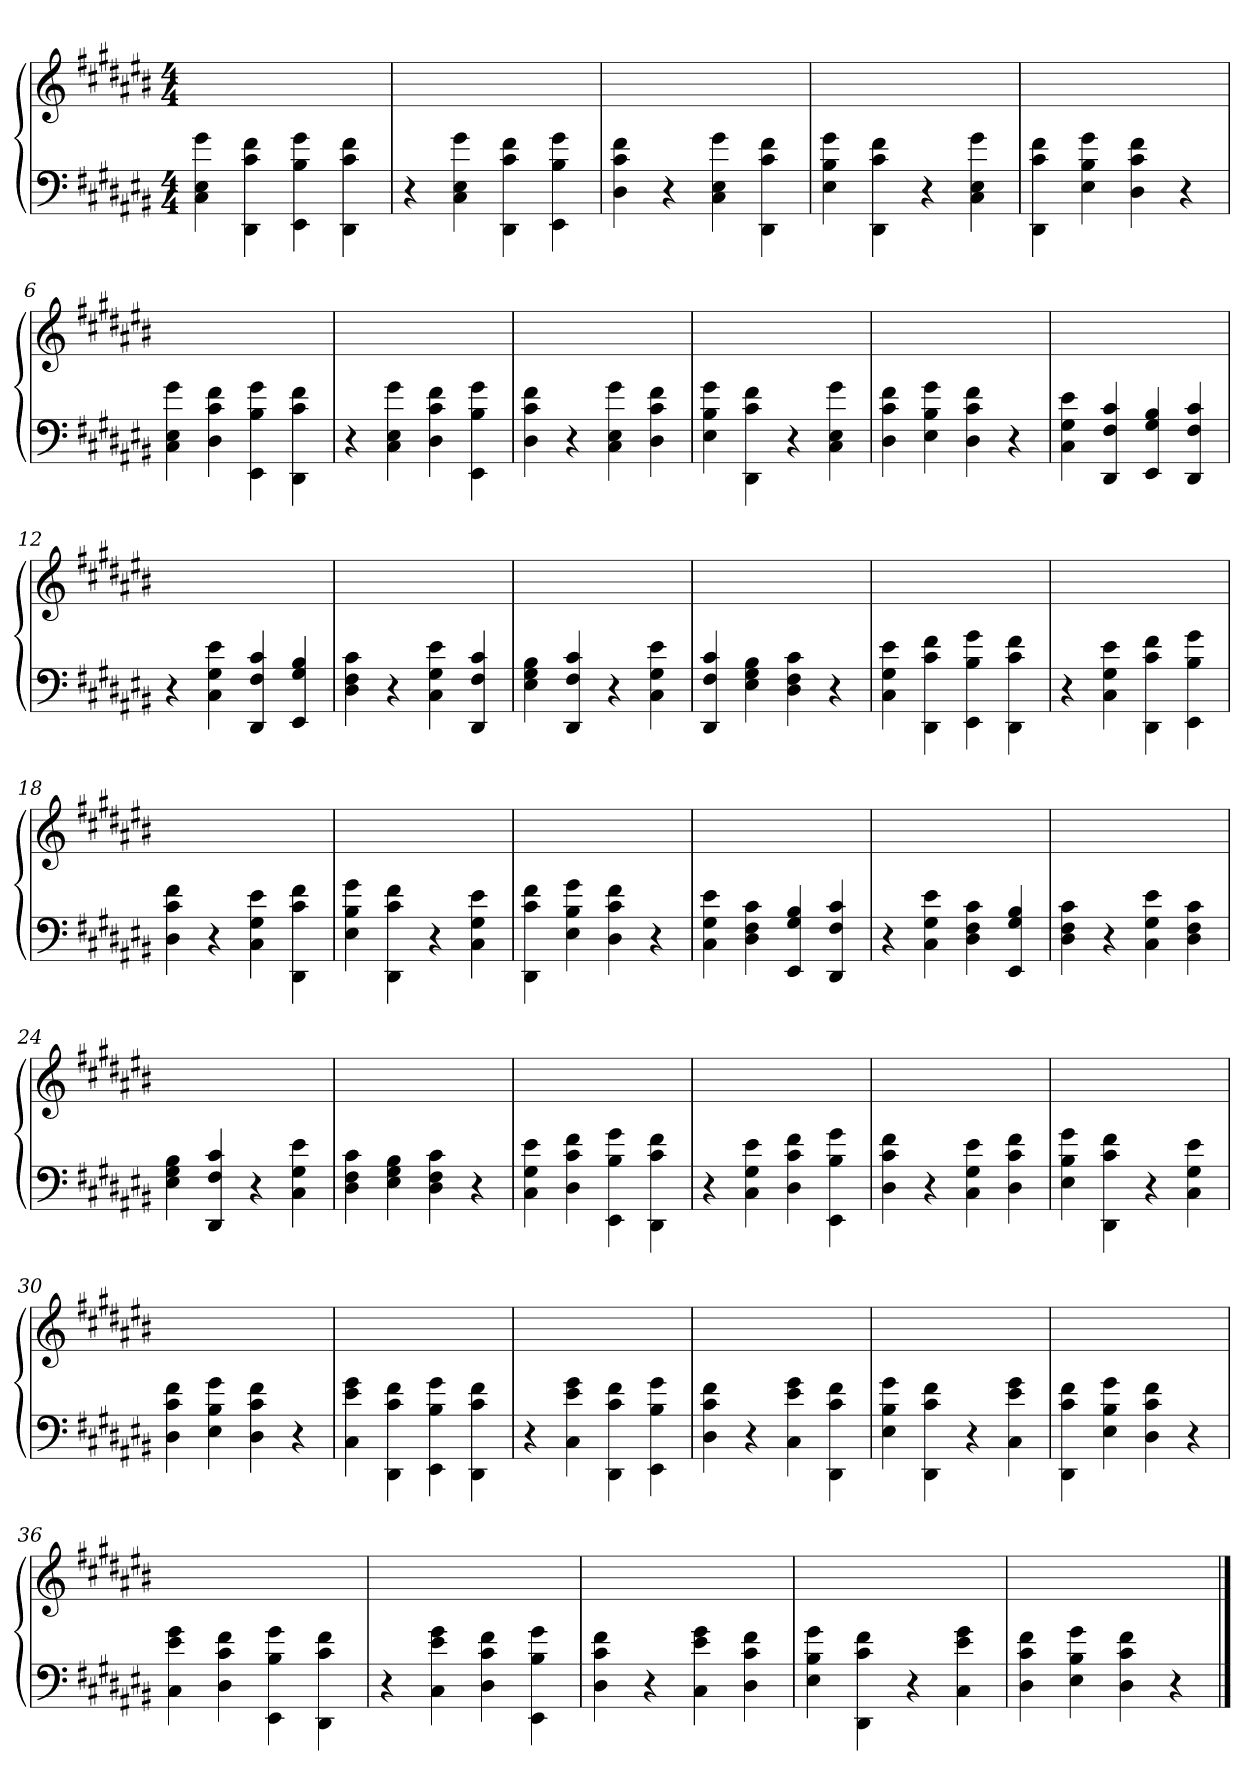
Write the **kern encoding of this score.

**kern	**kern
*part2	*part1
*staff2	*staff1
*clefF4	*clefG2
*k[f#c#g#d#a#e#b#]	*k[f#c#g#d#a#e#b#]
*C#:	*C#:
*M4/4	*M4/4
*MM60	*MM60
=1	=1
4C# 4E# 4g#	1ryy
4DD# 4c# 4f#	.
4EE# 4B# 4g#	.
4DD# 4c# 4f#	.
=2	=2
4r	1ryy
4C# 4E# 4g#	.
4DD# 4c# 4f#	.
4EE# 4B# 4g#	.
=3	=3
4D# 4c# 4f#	1ryy
4r	.
4C# 4E# 4g#	.
4DD# 4c# 4f#	.
=4	=4
4E# 4B# 4g#	1ryy
4DD# 4c# 4f#	.
4r	.
4C# 4E# 4g#	.
=5	=5
4DD# 4c# 4f#	1ryy
4E# 4B# 4g#	.
4D# 4c# 4f#	.
4r	.
=6	=6
4C# 4E# 4g#	1ryy
4D# 4c# 4f#	.
4EE# 4B# 4g#	.
4DD# 4c# 4f#	.
=7	=7
4r	1ryy
4C# 4E# 4g#	.
4D# 4c# 4f#	.
4EE# 4B# 4g#	.
=8	=8
4D# 4c# 4f#	1ryy
4r	.
4C# 4E# 4g#	.
4D# 4c# 4f#	.
=9	=9
4E# 4B# 4g#	1ryy
4DD# 4c# 4f#	.
4r	.
4C# 4E# 4g#	.
=10	=10
4D# 4c# 4f#	1ryy
4E# 4B# 4g#	.
4D# 4c# 4f#	.
4r	.
=11	=11
4C# 4G# 4e#	1ryy
4DD# 4F# 4c#	.
4EE# 4G# 4B#	.
4DD# 4F# 4c#	.
=12	=12
4r	1ryy
4C# 4G# 4e#	.
4DD# 4F# 4c#	.
4EE# 4G# 4B#	.
=13	=13
4D# 4F# 4c#	1ryy
4r	.
4C# 4G# 4e#	.
4DD# 4F# 4c#	.
=14	=14
4E# 4G# 4B#	1ryy
4DD# 4F# 4c#	.
4r	.
4C# 4G# 4e#	.
=15	=15
4DD# 4F# 4c#	1ryy
4E# 4G# 4B#	.
4D# 4F# 4c#	.
4r	.
=16	=16
4C# 4G# 4e#	1ryy
4DD# 4c# 4f#	.
4EE# 4B# 4g#	.
4DD# 4c# 4f#	.
=17	=17
4r	1ryy
4C# 4G# 4e#	.
4DD# 4c# 4f#	.
4EE# 4B# 4g#	.
=18	=18
4D# 4c# 4f#	1ryy
4r	.
4C# 4G# 4e#	.
4DD# 4c# 4f#	.
=19	=19
4E# 4B# 4g#	1ryy
4DD# 4c# 4f#	.
4r	.
4C# 4G# 4e#	.
=20	=20
4DD# 4c# 4f#	1ryy
4E# 4B# 4g#	.
4D# 4c# 4f#	.
4r	.
=21	=21
4C# 4G# 4e#	1ryy
4D# 4F# 4c#	.
4EE# 4G# 4B#	.
4DD# 4F# 4c#	.
=22	=22
4r	1ryy
4C# 4G# 4e#	.
4D# 4F# 4c#	.
4EE# 4G# 4B#	.
=23	=23
4D# 4F# 4c#	1ryy
4r	.
4C# 4G# 4e#	.
4D# 4F# 4c#	.
=24	=24
4E# 4G# 4B#	1ryy
4DD# 4F# 4c#	.
4r	.
4C# 4G# 4e#	.
=25	=25
4D# 4F# 4c#	1ryy
4E# 4G# 4B#	.
4D# 4F# 4c#	.
4r	.
=26	=26
4C# 4G# 4e#	1ryy
4D# 4c# 4f#	.
4EE# 4B# 4g#	.
4DD# 4c# 4f#	.
=27	=27
4r	1ryy
4C# 4G# 4e#	.
4D# 4c# 4f#	.
4EE# 4B# 4g#	.
=28	=28
4D# 4c# 4f#	1ryy
4r	.
4C# 4G# 4e#	.
4D# 4c# 4f#	.
=29	=29
4E# 4B# 4g#	1ryy
4DD# 4c# 4f#	.
4r	.
4C# 4G# 4e#	.
=30	=30
4D# 4c# 4f#	1ryy
4E# 4B# 4g#	.
4D# 4c# 4f#	.
4r	.
=31	=31
4C# 4e# 4g#	1ryy
4DD# 4c# 4f#	.
4EE# 4B# 4g#	.
4DD# 4c# 4f#	.
=32	=32
4r	1ryy
4C# 4e# 4g#	.
4DD# 4c# 4f#	.
4EE# 4B# 4g#	.
=33	=33
4D# 4c# 4f#	1ryy
4r	.
4C# 4e# 4g#	.
4DD# 4c# 4f#	.
=34	=34
4E# 4B# 4g#	1ryy
4DD# 4c# 4f#	.
4r	.
4C# 4e# 4g#	.
=35	=35
4DD# 4c# 4f#	1ryy
4E# 4B# 4g#	.
4D# 4c# 4f#	.
4r	.
=36	=36
4C# 4e# 4g#	1ryy
4D# 4c# 4f#	.
4EE# 4B# 4g#	.
4DD# 4c# 4f#	.
=37	=37
4r	1ryy
4C# 4e# 4g#	.
4D# 4c# 4f#	.
4EE# 4B# 4g#	.
=38	=38
4D# 4c# 4f#	1ryy
4r	.
4C# 4e# 4g#	.
4D# 4c# 4f#	.
=39	=39
4E# 4B# 4g#	1ryy
4DD# 4c# 4f#	.
4r	.
4C# 4e# 4g#	.
=40	=40
4D# 4c# 4f#	1ryy
4E# 4B# 4g#	.
4D# 4c# 4f#	.
4r	.
==	==
*-	*-
